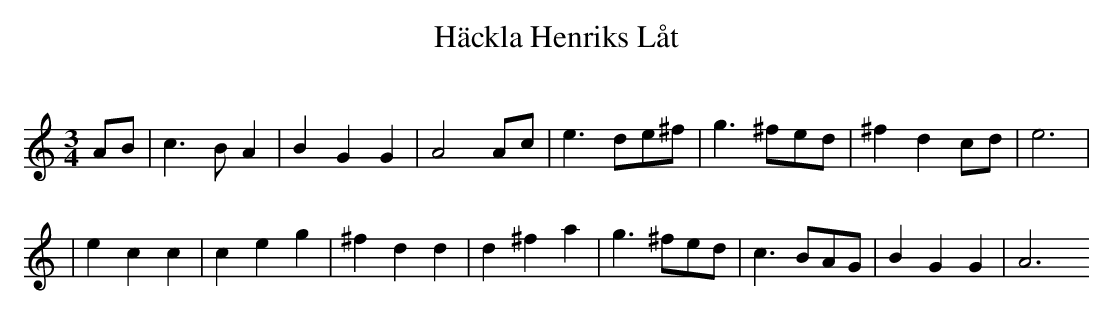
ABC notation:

X:1
T:Häckla Henriks Låt
O:
M:3/4
L:1/8
K:Am
AB|c3 BA2|B2G2G2|A4Ac|e3de^f|g3^fed|^f2d2cd|e6|
|e2c2c2|c2e2g2|^f2d2d2|d2^f2a2|g3^fed|c3BAG|B2G2G2|A6
